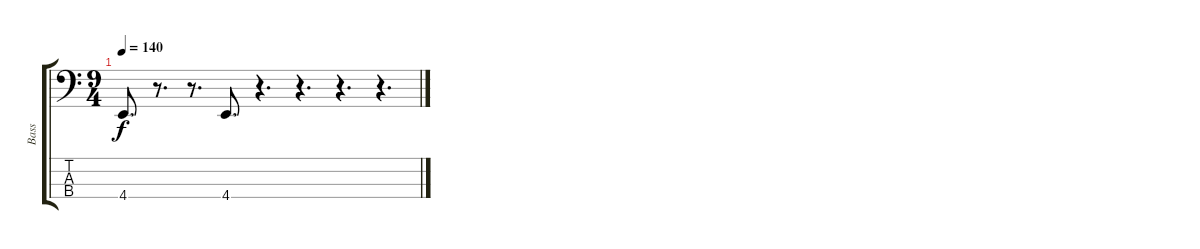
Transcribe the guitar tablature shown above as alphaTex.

\track ("Bass" "Bass") {instrument electricbassfinger}
\staff {score tabs}
\tuning (F2 C2 G1 C1) {hide}
\ts (9 4)
\tempo 140
\clef f4
\ks c
4.4.8{d dy f} r.8{d} r.8{d} 4.4.8{d} r.4{d} r.4{d} r.4{d} r.4{d}
